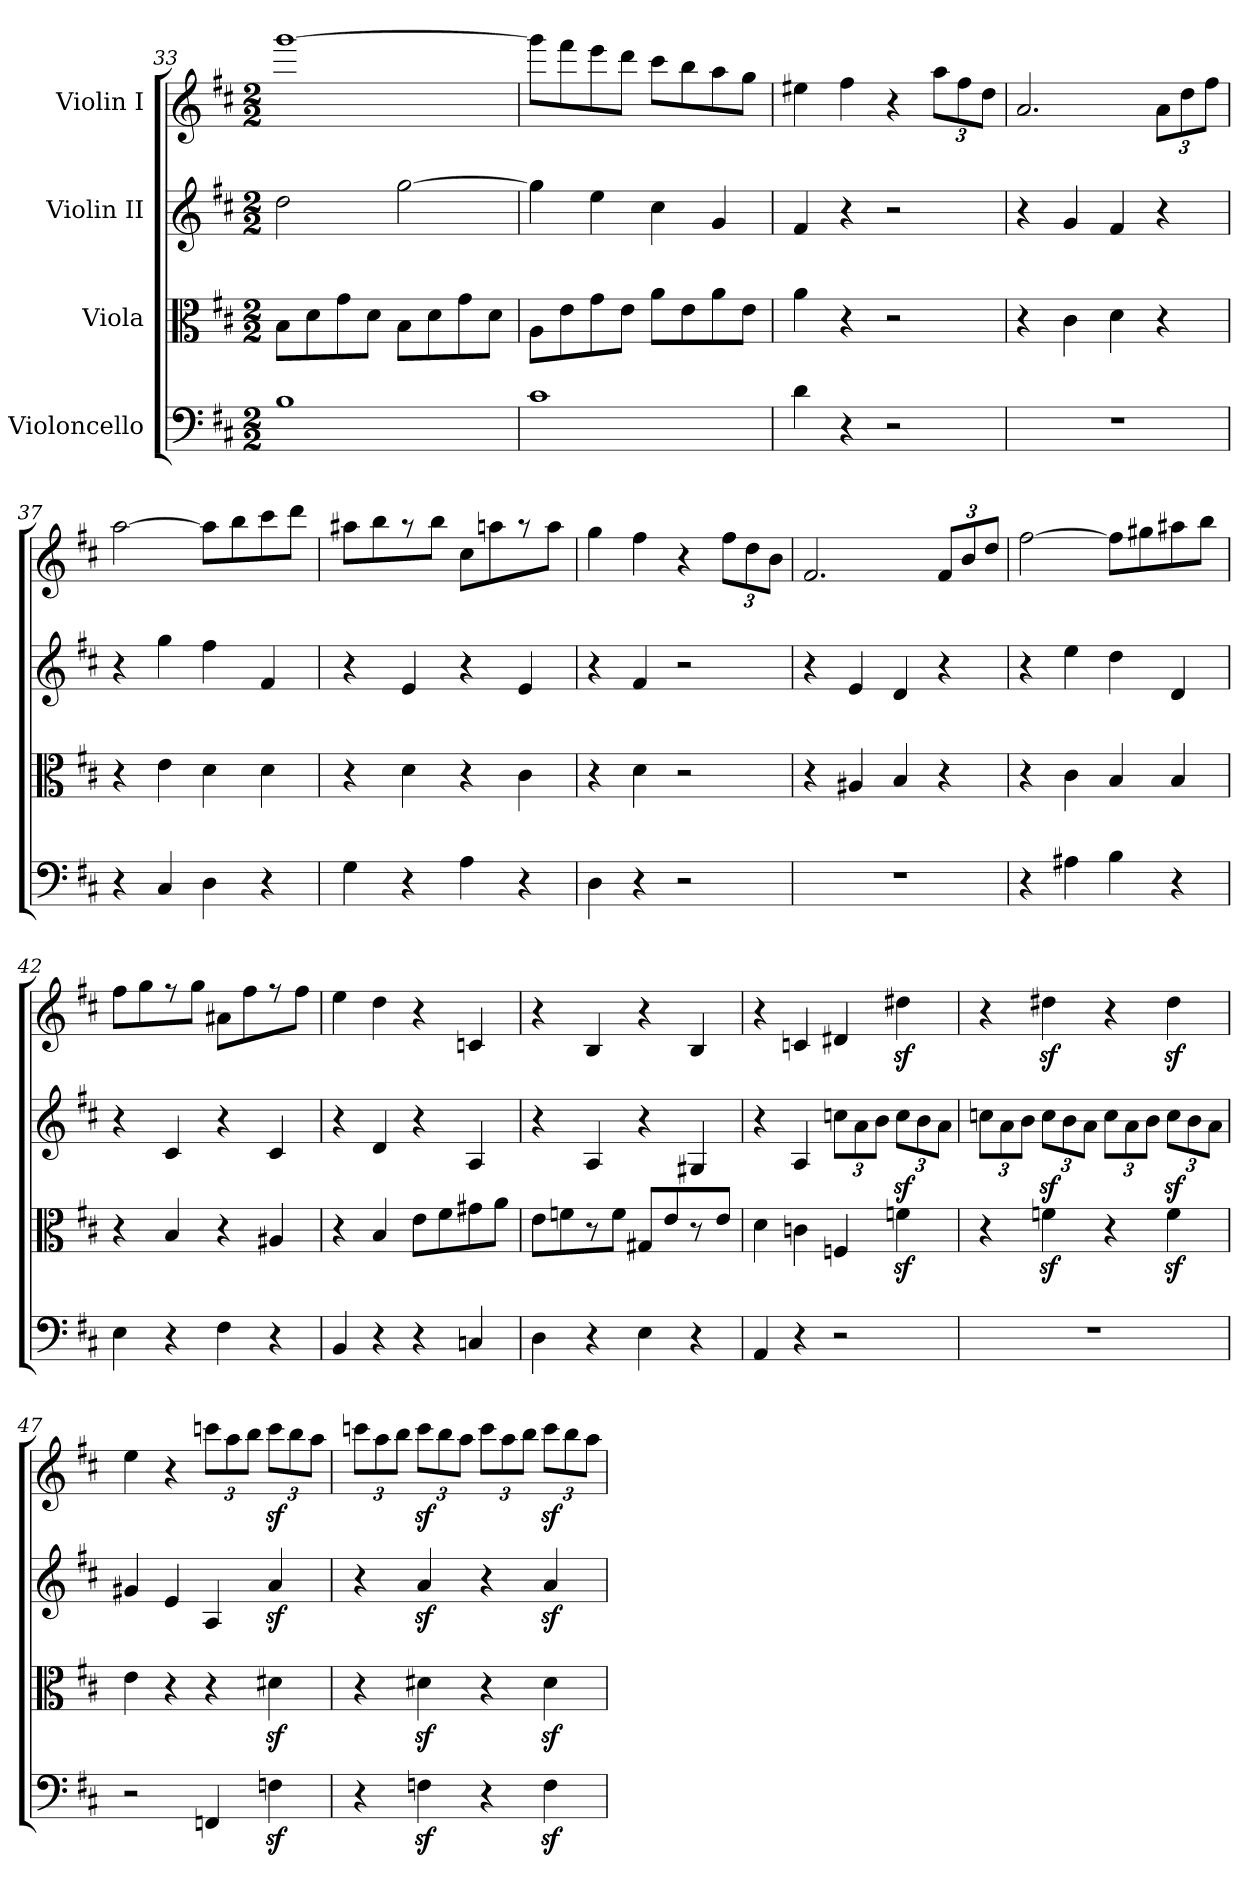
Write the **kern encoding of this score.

**kern	**kern	**kern	**kern
*part4	*part3	*part2	*part1
*staff4	*staff3	*staff2	*staff1
*I"Violoncello	*I"Viola	*I"Violin II	*I"Violin I
*clefF4	*clefC3	*clefG2	*clefG2
*k[f#c#]	*k[f#c#]	*k[f#c#]	*k[f#c#]
*M2/2	*M2/2	*M2/2	*M2/2
=33	=33	=33	=33
1B	8B\L	2dd\	[1ggg
.	8d\	.	.
.	8g\	.	.
.	8d\J	.	.
.	8B\L	[2gg\	.
.	8d\	.	.
.	8g\	.	.
.	8d\J	.	.
=34	=34	=34	=34
1c#	8A\L	4gg\]	8ggg\L]
.	8e\	.	8fff#\
.	8g\	4ee\	8eee\
.	8e\J	.	8ddd\J
.	8a\L	4cc#\	8ccc#\L
.	8e\	.	8bb\
.	8a\	4g/	8aa\
.	8e\J	.	8gg\J
=35	=35	=35	=35
4d\	4a\	4f#/	4ee#X\
4r	4r	4r	4ff#\
2r	2r	2r	4r
*	*	*	*Xbrackettup
.	.	.	12aa\L
.	.	.	12ff#\
.	.	.	12dd\J
=36	=36	=36	=36
1r	4r	4r	2.a/
.	4c#\	4g/	.
.	4d\	4f#/	.
.	4r	4r	12a\L
.	.	.	12dd\
.	.	.	12ff#\J
=37	=37	=37	=37
4r	4r	4r	[2aa\
4C#/	4e\	4gg\	.
4D\	4d\	4ff#\	8aa\L]
.	.	.	8bb\
4r	4d\	4f#/	8ccc#\
.	.	.	8ddd\J
=38	=38	=38	=38
4G\	4r	4r	8aa#X\L
.	.	.	8bb\
4r	4d\	4e/	8r
.	.	.	8bb\J
4A\	4r	4r	8cc#\L
.	.	.	8aan\
4r	4c#\	4e/	8r
.	.	.	8aa\J
=39	=39	=39	=39
4D\	4r	4r	4gg\
4r	4d\	4f#/	4ff#\
2r	2r	2r	4r
.	.	.	12ff#\L
.	.	.	12dd\
.	.	.	12b\J
=40	=40	=40	=40
1r	4r	4r	2.f#/
.	4A#X/	4e/	.
.	4B/	4d/	.
.	4r	4r	12f#/L
.	.	.	12b/
.	.	.	12dd/J
=41	=41	=41	=41
4r	4r	4r	[2ff#\
4A#X\	4c#\	4ee\	.
4B\	4B/	4dd\	8ff#\L]
.	.	.	8gg#X\
4r	4B/	4d/	8aa#X\
.	.	.	8bb\J
=42	=42	=42	=42
4E\	4r	4r	8ff#\L
.	.	.	8gg\
4r	4B/	4c#/	8r
.	.	.	8gg\J
4F#\	4r	4r	8a#X\L
.	.	.	8ff#\
4r	4A#X/	4c#/	8r
.	.	.	8ff#\J
=43	=43	=43	=43
4BB/	4r	4r	4ee\
4r	4B/	4d/	4dd\
4r	8e\L	4r	4r
.	8f#\	.	.
4Cn/	8g#X\	4A/	4cn/
.	8a\J	.	.
=44	=44	=44	=44
4D\	8e\L	4r	4r
.	8fn\	.	.
4r	8r	4A/	4B/
.	8f\J	.	.
4E\	8G#X/L	4r	4r
.	8e/	.	.
4r	8r	4G#X/	4B/
.	8e/J	.	.
=45	=45	=45	=45
4AA/	4d\	4r	4r
4r	4cn\	4A/	4cn/
*	*	*Xbrackettup	*
2r	4Fn/	12ccn\L	4d#X/
.	.	12a\	.
.	.	12b\J	.
.	4fnz<\	12ccz<\L	4dd#Xz<\
.	.	12b\	.
.	.	12a\J	.
=46	=46	=46	=46
1r	4r	12ccn\L	4r
.	.	12a\	.
.	.	12b\J	.
.	4fnz<\	12ccz<\L	4dd#Xz<\
.	.	12b\	.
.	.	12a\J	.
.	4r	12cc\L	4r
.	.	12a\	.
.	.	12b\J	.
.	4fz<\	12ccz<\L	4dd#z<\
.	.	12b\	.
.	.	12a\J	.
=47	=47	=47	=47
2r	4e\	4g#X/	4ee\
.	4r	4e/	4r
4FFn/	4r	4A/	12cccn\L
.	.	.	12aa\
.	.	.	12bb\J
4Fnz<\	4d#Xz<\	4az</	12cccz<\L
.	.	.	12bb\
.	.	.	12aa\J
=48	=48	=48	=48
4r	4r	4r	12cccn\L
.	.	.	12aa\
.	.	.	12bb\J
4Fnz<\	4d#Xz<\	4az</	12cccz<\L
.	.	.	12bb\
.	.	.	12aa\J
4r	4r	4r	12ccc\L
.	.	.	12aa\
.	.	.	12bb\J
4Fz<\	4d#z<\	4az</	12cccz<\L
.	.	.	12bb\
.	.	.	12aa\J
=	=	=	=
*-	*-	*-	*-
